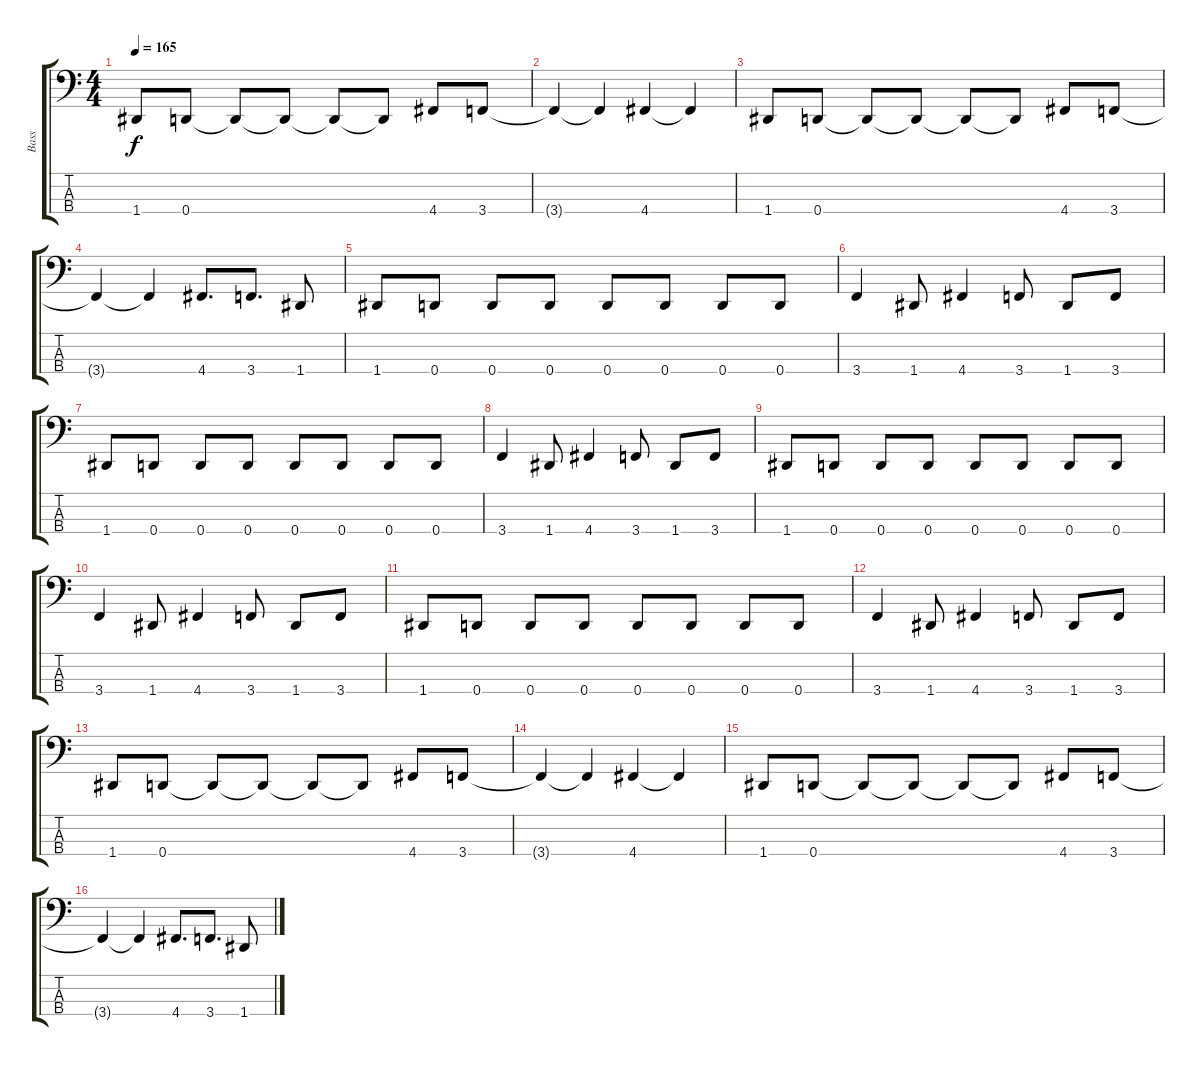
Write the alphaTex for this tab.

\track ("Bass" "Bass") {instrument electricbassfinger}
\staff {score tabs}
\tuning (F2 C2 G1 D1) {hide}
\ts (4 4)
\tempo 165
\clef f4
\ks c
1.4.8{dy f} 0.4.8 0.4{t}.8 0.4{t}.8 0.4{t}.8 0.4{t}.8 4.4.8 3.4.8 |
3.4{t}.4 3.4{t}.4 4.4.4 4.4{t}.4 |
1.4.8 0.4.8 0.4{t}.8 0.4{t}.8 0.4{t}.8 0.4{t}.8 4.4.8 3.4.8 |
3.4{t}.4 3.4{t}.4 4.4.8{d} 3.4.8{d} 1.4.8 |
1.4.8 0.4.8 0.4.8 0.4.8 0.4.8 0.4.8 0.4.8 0.4.8 |
3.4.4 1.4.8 4.4.4 3.4.8 1.4.8 3.4.8 |
1.4.8 0.4.8 0.4.8 0.4.8 0.4.8 0.4.8 0.4.8 0.4.8 |
3.4.4 1.4.8 4.4.4 3.4.8 1.4.8 3.4.8 |
1.4.8 0.4.8 0.4.8 0.4.8 0.4.8 0.4.8 0.4.8 0.4.8 |
3.4.4 1.4.8 4.4.4 3.4.8 1.4.8 3.4.8 |
1.4.8 0.4.8 0.4.8 0.4.8 0.4.8 0.4.8 0.4.8 0.4.8 |
3.4.4 1.4.8 4.4.4 3.4.8 1.4.8 3.4.8 |
1.4.8 0.4.8 0.4{t}.8 0.4{t}.8 0.4{t}.8 0.4{t}.8 4.4.8 3.4.8 |
3.4{t}.4 3.4{t}.4 4.4.4 4.4{t}.4 |
1.4.8 0.4.8 0.4{t}.8 0.4{t}.8 0.4{t}.8 0.4{t}.8 4.4.8 3.4.8 |
3.4{t}.4 3.4{t}.4 4.4.8{d} 3.4.8{d} 1.4.8
